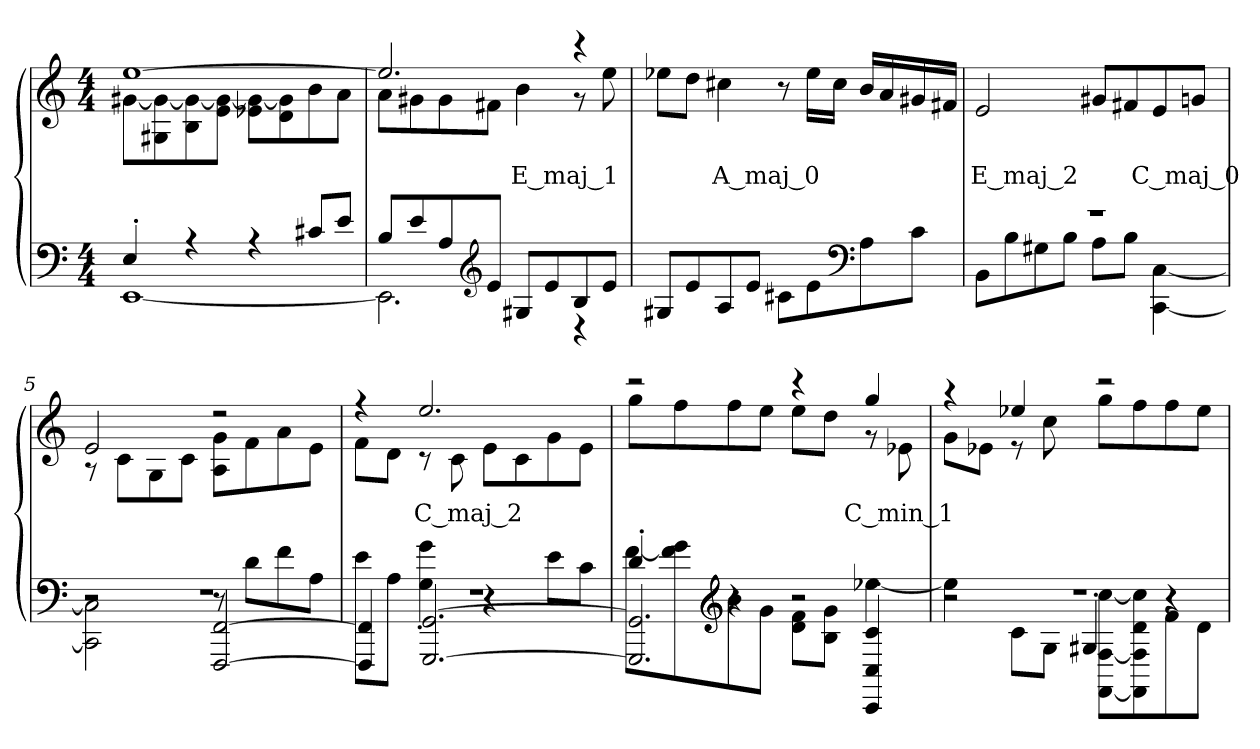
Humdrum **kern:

**kern	**kern	**text	**dynam
*part1	*part1	*part1	*part1
*staff2	*staff1	*staff1	*staff1/2
*clefF4	*clefG2	*	*
*k[]	*k[]	*	*
*M4/4	*M4/4	*	*
=1	=1	=1	=1
*^	*^	*	*
!	!	!	!	!	!LO:DY:a
4E'/	[1EE	[1ee	[8g#X\L	.	M.M. = 100
.	.	.	8G#X\ 8g#_\	.	.
4r	.	.	8B\ 8g#_\	.	.
.	.	.	8e\ 8g#_\J	.	.
4r	.	.	8e-X\ 8g#_\L	.	.
.	.	.	8d\ 8g#]\	.	.
8c#X/L	.	.	8b\	.	.
8e/J	.	.	8a\J	.	.
=2	=2	=2	=2	=2	=2
8B/L	2.EE\]	2.ee/]	8a\L	.	.
8e/	.	.	8g#X\	.	.
8A/	.	.	8g#\	.	.
*clefG2	*	*	*	*	*
8e/J	.	.	8f#X\J	.	.
8G#X/L	.	.	4b\	E_maj_1	.
8e/	.	.	.	.	.
8B/	4r	4r	8r	.	.
8e/J	.	.	8ee\	.	.
*v	*v	*	*	*	*
*	*v	*v	*	*
=3	=3	=3	=3
8G#X/L	8ee-X\L	.	.
8e/	8dd\J	.	.
8A/	4cc#X\	A_maj_0	.
8e/J	.	.	.
8c#X\L	8r	.	.
8e\	16ee-\LL	.	.
.	16cc#\JJ	.	.
*clefF4	*	*	*
8A\	16b/LL	.	.
.	16a/	.	.
8c#\J	16g#X/	.	.
.	16f#X/JJ	.	.
=4	=4	=4	=4
*^	*	*	*
1r	8BB\L	2e/	E_maj_2	.
.	8B\	.	.	.
.	8G#X\	.	.	.
.	8B\J	.	.	.
.	8A\L	8g#X/L	.	.
.	8B\J	8f#X/	.	.
.	[4CC\ [4C\	8e/	C_maj_0	.
.	.	8gn/J	.	.
=5	=5	=5	=5	=5
*	*^	*^	*	*
1r	2CC]\ 2C]\	2r	2e/	8r	.	.
.	.	.	.	8c\L	.	.
.	.	.	.	8G\	.	.
.	.	.	.	8c\J	.	.
.	8r	[2FFF/ [2FF/	2r	8A\ 8g\L	.	.
.	8d\L	.	.	8f\	.	.
.	8f\	.	.	8a\	.	.
.	8A\J	.	.	8e\J	.	.
=6	=6	=6	=6	=6	=6	=6
1r	8e\L	4FFF]/ 4FF]/	4r	8f\L	.	.
.	8A\J	.	.	8d\J	.	.
.	4G'\ 4g'\	[2.GGG/ [2.GG/	2.ee/	8r	C_maj_2	.
.	.	.	.	8c\	.	.
.	4r	.	.	8e\L	.	.
.	.	.	.	8c\	.	.
.	8e\L	.	.	8g\	.	.
.	8c\J	.	.	8e\J	.	.
=7	=7	=7	=7	=7	=7	=7
4d'/	[8f\L	2.GGG]/ 2.GG]/	2r	8gg\L	.	.
.	8f]\ 8g\	.	.	8ff\	.	.
*clefG2	*	*	*	*	*	*
4r	8b\	.	.	8ff\	.	.
.	8g\J	.	.	8ee\J	.	.
2r	8d\ 8f\L	.	4r	8ee\L	.	.
.	8B\ 8g\J	.	.	8dd\J	.	.
.	[4ee-X\	4CC'/ 4C'/ 4c'/	4gg/	8r	C_min_1	.
.	.	.	.	8e-X\	.	.
=8	=8	=8	=8	=8	=8	=8
1r	4ee-\]	2r	4r	8g\L	.	.
.	.	.	.	8e-X\J	.	.
.	8c\L	.	4ee-X/	8r	.	.
.	8G\J	.	.	8cc\	.	.
.	[8FF\ [8F\ [8cc\L	4G#X'/	2r	8gg\L	.	.
.	8FF]\ 8F]\ 8d\ 8cc]\	.	.	8ff\	.	.
.	8f\	4r	.	8ff\	.	.
.	8d\J	.	.	8ee-\J	.	.
*v	*v	*v	*	*	*	*
*	*v	*v	*	*
=	=	=	=
*-	*-	*-	*-
